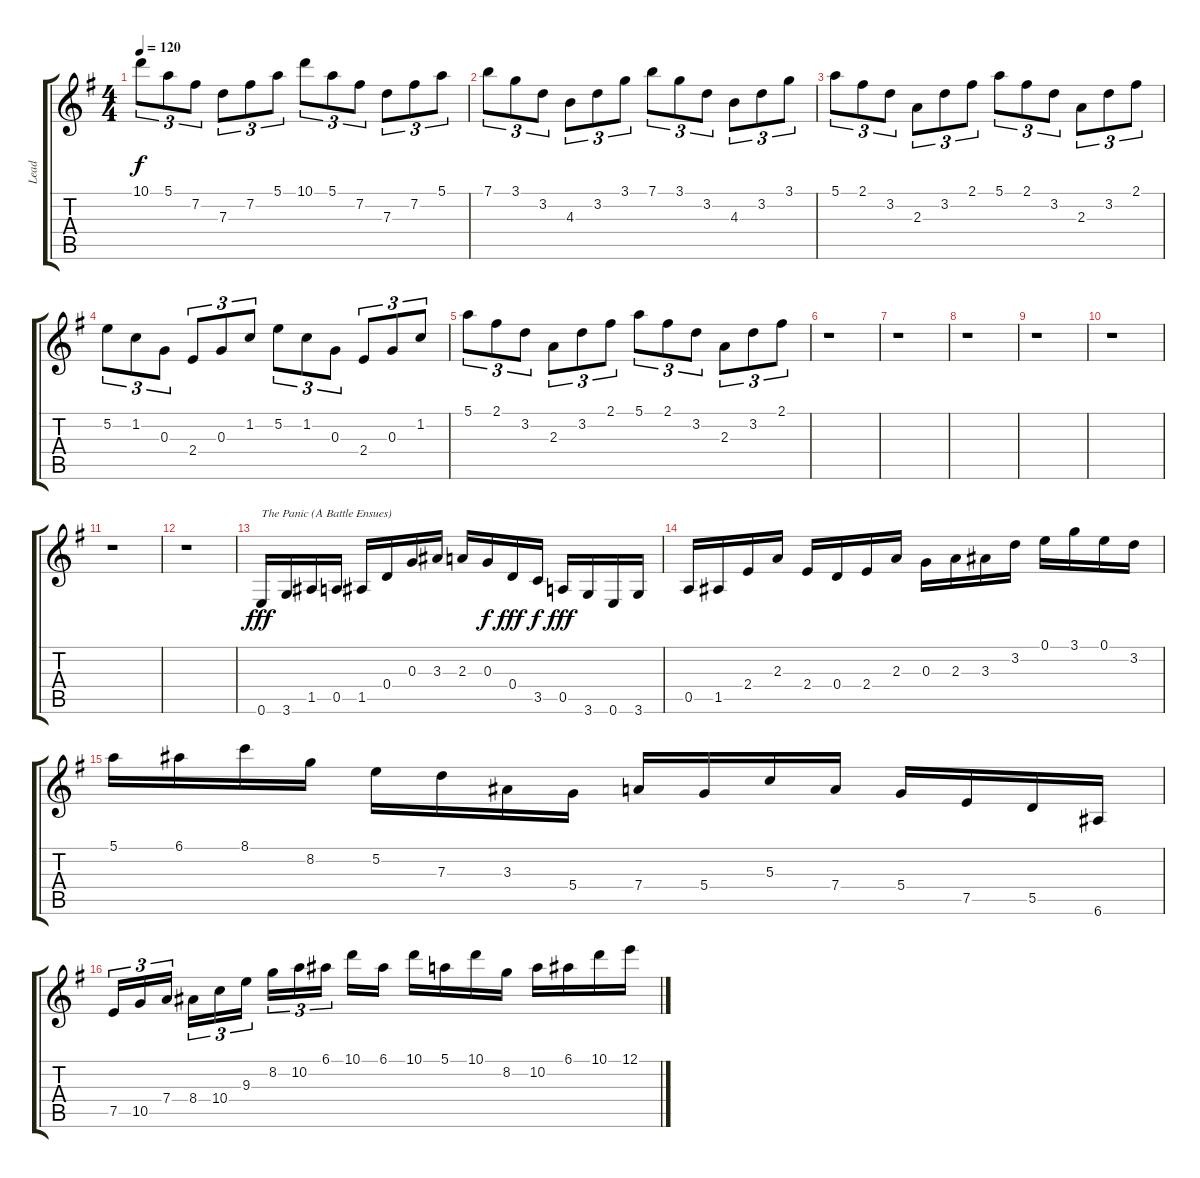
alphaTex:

\track ("Lead" "Lead") {instrument electricguitarclean}
\staff {score tabs}
\tuning (E4 B3 G3 D3 A2 E2) {hide}
\ts (4 4)
\tempo 120
\clef g2
\ks g
10.1.8{tu (3 2) dy f} 5.1.8{tu (3 2)} 7.2.8{tu (3 2)} 7.3.8{tu (3 2)} 7.2.8{tu (3 2)} 5.1.8{tu (3 2)} 10.1.8{tu (3 2)} 5.1.8{tu (3 2)} 7.2.8{tu (3 2)} 7.3.8{tu (3 2)} 7.2.8{tu (3 2)} 5.1.8{tu (3 2)} |
7.1.8{tu (3 2)} 3.1.8{tu (3 2)} 3.2.8{tu (3 2)} 4.3.8{tu (3 2)} 3.2.8{tu (3 2)} 3.1.8{tu (3 2)} 7.1.8{tu (3 2)} 3.1.8{tu (3 2)} 3.2.8{tu (3 2)} 4.3.8{tu (3 2)} 3.2.8{tu (3 2)} 3.1.8{tu (3 2)} |
5.1.8{tu (3 2)} 2.1.8{tu (3 2)} 3.2.8{tu (3 2)} 2.3.8{tu (3 2)} 3.2.8{tu (3 2)} 2.1.8{tu (3 2)} 5.1.8{tu (3 2)} 2.1.8{tu (3 2)} 3.2.8{tu (3 2)} 2.3.8{tu (3 2)} 3.2.8{tu (3 2)} 2.1.8{tu (3 2)} |
5.2.8{tu (3 2)} 1.2.8{tu (3 2)} 0.3.8{tu (3 2)} 2.4.8{tu (3 2)} 0.3.8{tu (3 2)} 1.2.8{tu (3 2)} 5.2.8{tu (3 2)} 1.2.8{tu (3 2)} 0.3.8{tu (3 2)} 2.4.8{tu (3 2)} 0.3.8{tu (3 2)} 1.2.8{tu (3 2)} |
5.1.8{tu (3 2)} 2.1.8{tu (3 2)} 3.2.8{tu (3 2)} 2.3.8{tu (3 2)} 3.2.8{tu (3 2)} 2.1.8{tu (3 2)} 5.1.8{tu (3 2)} 2.1.8{tu (3 2)} 3.2.8{tu (3 2)} 2.3.8{tu (3 2)} 3.2.8{tu (3 2)} 2.1.8{tu (3 2)} |
r.1 |
r.1 |
r.1 |
r.1 |
r.1 |
r.1 |
r.1 |
0.6.16{txt "The Panic (A Battle Ensues)" dy fff} 3.6.16 1.5.16 0.5.16 1.5.16 0.4.16 0.3.16 3.3.16 2.3.16 0.3.16{dy f} 0.4.16{dy fff} 3.5.16{dy f} 0.5.16{dy fff} 3.6.16 0.6.16 3.6.16 |
0.5.16 1.5.16 2.4.16 2.3.16 2.4.16 0.4.16 2.4.16 2.3.16 0.3.16 2.3.16 3.3.16 3.2.16 0.1.16 3.1.16 0.1.16 3.2.16 |
5.1.16 6.1.16 8.1.16 8.2.16 5.2.16 7.3.16 3.3.16 5.4.16 7.4.16 5.4.16 5.3.16 7.4.16 5.4.16 7.5.16 5.5.16 6.6.16 |
7.5.16{tu (3 2)} 10.5.16{tu (3 2)} 7.4.16{tu (3 2) beam splitsecondary} 8.4.16{tu (3 2)} 10.4.16{tu (3 2)} 9.3.16{tu (3 2)} 8.2.16{tu (3 2)} 10.2.16{tu (3 2)} 6.1.16{tu (3 2) beam splitsecondary} 10.1.16 6.1.16 10.1.16 5.1.16 10.1.16 8.2.16 10.2.16 6.1.16 10.1.16 12.1.16
